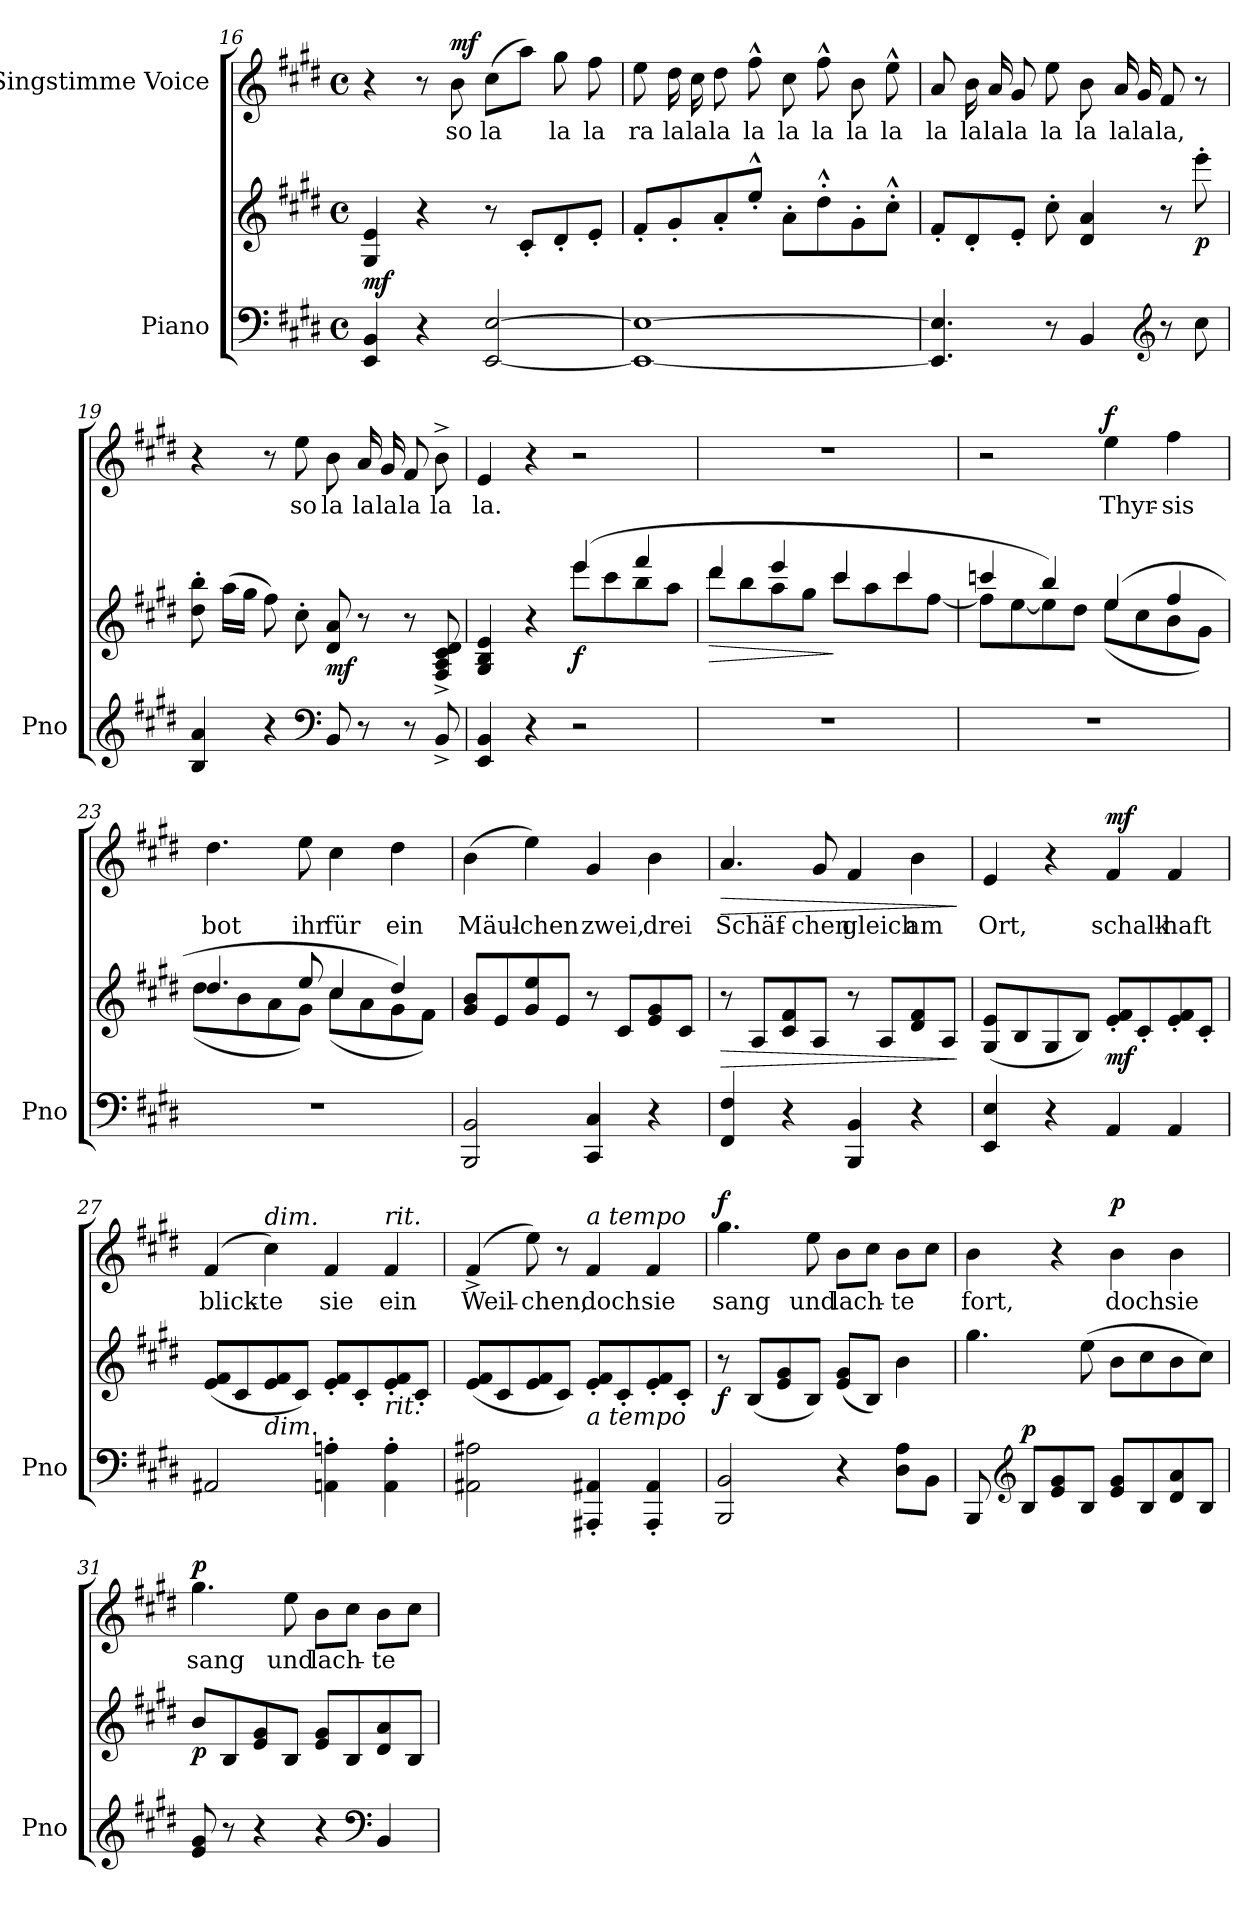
**kern	**kern	**dynam	**kern	**text	**dynam
*part2	*part2	*part2	*part1	*part1	*part1
*staff3	*staff2	*staff2/3	*staff1	*staff1	*staff1
*I"Piano	*	*	*I"Singstimme Voice	*	*
*I'Pno	*	*	*	*	*
!!LO:PB:g=z
*clefF4	*clefG2	*	*clefG2	*	*
*k[f#c#g#d#]	*k[f#c#g#d#]	*	*k[f#c#g#d#]	*	*
*M4/4	*M4/4	*	*M4/4	*	*
*met(c)	*met(c)	*	*met(c)	*	*
=16	=16	=16	=16	=16	=16
!	!	!LO:DY:b	!	!	!
4EE/ 4BB/	4G#/ 4e/	mf	4r	.	.
4r	4r	.	8r	.	.
!	!	!	!	!LO:LY:b	!LO:DY:a
.	.	.	8b\	so	mf
!	!	!	!	!LO:LY:b	!
[2EE/ [2E/	8r	.	(8cc#\L	la	.
.	8c#'/L	.	8aa\J)	.	.
!	!	!	!	!LO:LY:b	!
.	8d#'/	.	8gg#\	la	.
!	!	!	!	!LO:LY:b	!
.	8e'/J	.	8ff#\	la	.
=17	=17	=17	=17	=17	=17
!	!	!	!	!LO:LY:b	!
1EE_ 1E_	8f#'/L	.	8ee\	ra	.
!	!	!	!	!LO:LY:b	!
.	8g#'/	.	16dd#\	la	.
!	!	!	!	!LO:LY:b	!
.	.	.	16cc#\	la	.
!	!	!	!	!LO:LY:b	!
.	8a'/	.	8dd#\	la	.
!	!	!	!	!LO:LY:b	!
.	8ee'^^/J	.	8ff#^^\	la	.
!	!	!	!	!LO:LY:b	!
.	8a'\L	.	8cc#\	la	.
!	!	!	!	!LO:LY:b	!
.	8dd#'^^\	.	8ff#^^\	la	.
!	!	!	!	!LO:LY:b	!
.	8g#'\	.	8b\	la	.
!	!	!	!	!LO:LY:b	!
.	8cc#'^^\J	.	8ee^^\	la	.
=18	=18	=18	=18	=18	=18
!	!	!	!	!LO:LY:b	!
4.EE/] 4.E/]	8f#'/L	.	8a/	la	.
!	!	!	!	!LO:LY:b	!
.	8d#'/	.	16b\	la	.
!	!	!	!	!LO:LY:b	!
.	.	.	16a/	la	.
!	!	!	!	!LO:LY:b	!
.	8e'/J	.	8g#/	la	.
!	!	!	!	!LO:LY:b	!
8r	8cc#'\	.	8ee\	la	.
!	!	!	!	!LO:LY:b	!
4BB/	4d#/ 4a/	.	8b\	la	.
!	!	!	!	!LO:LY:b	!
.	.	.	16a/	la	.
!	!	!	!	!LO:LY:b	!
.	.	.	16g#/	la	.
*clefG2	*	*	*	*	*
!	!	!	!	!LO:LY:b	!
8r	8r	.	8f#/	la,	.
!	!	!LO:DY:b	!	!	!
8cc#\	8eee'\	p	8r	.	.
!!LO:LB:g=z
=19	=19	=19	=19	=19	=19
4B/ 4a/	8dd#\' 8bb\'	.	4r	.	.
.	(16aa\LL	.	.	.	.
.	16gg#\JJ	.	.	.	.
4r	8ff#\)	.	8r	.	.
!	!	!	!	!LO:LY:b	!
.	8cc#'\	.	8ee\	so	.
*clefF4	*	*	*	*	*
!	!	!LO:DY:b	!	!LO:LY:b	!
8BB/	8d#/ 8a/	mf	8b\	la	.
!	!	!	!	!LO:LY:b	!
8r	8r	.	16a/	la	.
!	!	!	!	!LO:LY:b	!
.	.	.	16g#/	la	.
!	!	!	!	!LO:LY:b	!
8r	8r	.	8f#/	la	.
!	!	!	!	!LO:LY:b	!
8BB^/	8F#/^> 8A/^> 8c#/^> 8d#/^>	.	8b^\	la	.
=20	=20	=20	=20	=20	=20
*	*^	*	*	*	*
!	!	!	!	!	!LO:LY:b	!
4EE/ 4BB/	4G#/ 4B/ 4e/	2ryy	.	4e/	la.	.
4r	4r	.	.	4r	.	.
!	!	!	!LO:DY:b	!	!	!
2r	(4eee/	8eee\L	f	2r	.	.
.	.	8ccc#\	.	.	.	.
.	4fff#/	8bb\	.	.	.	.
.	.	8aa\J	.	.	.	.
=21	=21	=21	=21	=21	=21	=21
!	!	!	!LO:HP:b	!	!	!
1r	4ddd#/	8ddd#\L	>	1r	.	.
.	.	8bb\	.	.	.	.
.	4eee/	8aa\	.	.	.	.
.	.	8gg#\J	.	.	.	.
.	4ccc#/	8ccc#\L	]	.	.	.
.	.	8aa\	.	.	.	.
.	4ccc#/	8ccc#\	.	.	.	.
.	.	[8ff#\J	.	.	.	.
!!LO:LB:g=z
=22	=22	=22	=22	=22	=22	=22
1r	4cccn/	8ff#\L]	.	2r	.	.
.	.	[8ee\	.	.	.	.
.	4bb/)	8ee\]	.	.	.	.
.	.	8dd#\J	.	.	.	.
!	!	!	!	!	!LO:LY:b	!LO:DY:a
.	(4ee/	(8ee\L	.	4ee\	Thyr-	f
.	.	8cc#\	.	.	.	.
!	!	!	!	!	!LO:LY:b	!
.	4ff#/	8b\	.	4ff#\	-sis	.
.	.	8g#\J)	.	.	.	.
=23	=23	=23	=23	=23	=23	=23
!	!LO:N:head=solid	!LO:N:head=solid	!	!	!LO:LY:b	!
1r	4.dd#/	(8dd#\L	.	4.dd#\	bot	.
.	.	8b\	.	.	.	.
.	.	8a\	.	.	.	.
!	!	!	!	!	!LO:LY:b	!
.	8ee/	8g#\J)	.	8ee\	ihr	.
!	!	!	!	!	!LO:LY:b	!
.	4cc#/	(8cc#\L	.	4cc#\	für	.
.	.	8a\	.	.	.	.
!	!	!	!	!	!LO:LY:b	!
.	4dd#/)	8g#\	.	4dd#\	ein	.
.	.	8f#\J)	.	.	.	.
!!LO:LB:g=z
=24	=24	=24	=24	=24	=24	=24
!	!	!	!	!	!LO:LY:b	!
*	*v	*v	*	*	*	*
2BBB/ 2BB/	8g#/ 8b/L	.	(4b\	Mäul-	.
.	8e/	.	.	.	.
!	!	!	!	!LO:LY:b	!
.	8g#/ 8ee/	.	4ee\)	-chen	.
.	8e/J	.	.	.	.
!	!	!	!	!LO:LY:b	!
4CC#/ 4C#/	8r	.	4g#/	zwei,	.
.	8c#/L	.	.	.	.
!	!	!	!	!LO:LY:b	!
4r	8e/ 8g#/	.	4b\	drei	.
.	8c#/J	.	.	.	.
=25	=25	=25	=25	=25	=25
!	!	!LO:HP:b	!	!LO:LY:b	!LO:HP:b
4FF#/ 4F#/	8r	>	4.a/	Schäf-	>
.	8A/L	.	.	.	.
4r	8c#/ 8f#/	.	.	.	.
!	!	!	!	!LO:LY:b	!
.	8A/J	.	8g#/	-chen	.
!	!	!	!	!LO:LY:b	!
4BBB/ 4BB/	8r	.	4f#/	gleich	.
.	8A/L	.	.	.	.
!	!	!	!	!LO:LY:b	!
4r	8d#/ 8f#/	.	4b\	am	.
.	8A/J	.	.	.	.
.	.	]	.	.	]
=26	=26	=26	=26	=26	=26
!	!	!	!	!LO:LY:b	!
4EE/ 4E/	(8G#/ 8e/L	.	4e/	Ort,	.
.	8B/	.	.	.	.
4r	8G#/	.	4r	.	.
.	8B/J)	.	.	.	.
!	!	!LO:DY:b	!	!LO:LY:b	!LO:DY:a
4AA/	8e/' 8f#/'L	mf	4f#/	schalk-	mf
.	8c#'/	.	.	.	.
!	!	!	!	!LO:LY:b	!
4AA/	8e/' 8f#/'	.	4f#/	-haft	.
.	8c#'/J	.	.	.	.
!!LO:PB:g=z
=27	=27	=27	=27	=27	=27
!	!	!	!	!LO:LY:b	!
2AA#X/	(8e/ 8f#/L	.	(4f#/	blick-	.
.	8c#/	.	.	.	.
!	!	!	!LO:TX:a:i:t=dim.	!	!
!	!LO:TX:b:i:t=dim.	!	!	!	!
!	!	!	!	!LO:LY:b	!
.	8e/ 8f#/	.	4cc#\)	-te	.
.	8c#/J)	.	.	.	.
!	!	!	!	!LO:LY:b	!
4AAn\' 4An\'	8e/' 8f#/'L	.	4f#/	sie	.
.	8c#'/	.	.	.	.
!	!	!	!LO:TX:a:i:t=rit.	!	!
!	!LO:TX:b:i:t=rit.	!	!	!	!
!	!	!	!	!LO:LY:b	!
4AA\' 4A\'	8e/' 8f#/'	.	4f#/	ein	.
.	8c#'/J	.	.	.	.
!!LO:LB:g=z
=28	=28	=28	=28	=28	=28
!	!	!	!	!LO:LY:b	!
2AA#X\ 2A#X\	(8e/ 8f#/L	.	(4f#^>/	Weil-	.
.	8c#/	.	.	.	.
!	!	!	!	!LO:LY:b	!
.	8e/ 8f#/	.	8ee\)	-chen,	.
.	8c#/J)	.	8r	.	.
!	!	!	!LO:TX:a:i:t=a tempo	!	!
!	!LO:TX:b:i:t=a tempo	!	!	!	!
!	!	!	!	!LO:LY:b	!
4AAA#X/' 4AA#X/'	8e/' 8f#/'L	.	4f#/	doch	.
.	8c#'/	.	.	.	.
!	!	!	!	!LO:LY:b	!
4AAA#/' 4AA#/'	8e/' 8f#/'	.	4f#/	sie	.
.	8c#'/J	.	.	.	.
=29	=29	=29	=29	=29	=29
!	!	!LO:DY:b	!	!LO:LY:b	!LO:DY:a
2BBB/ 2BB/	8r	f	4.gg#\	sang	f
.	(8B/L	.	.	.	.
.	8e/ 8g#/	.	.	.	.
!	!	!	!	!LO:LY:b	!
.	8B/J)	.	8ee\	und	.
!	!	!	!	!LO:LY:b	!
4r	(8e/ 8g#/L	.	8b\L	lach-	.
.	8B/J)	.	8cc#\J	.	.
!	!	!	!	!LO:LY:b	!
8D#\ 8A\L	4b\	.	8b\L	-te	.
8BB\J	.	.	8cc#\J	.	.
=30	=30	=30	=30	=30	=30
!	!	!	!	!LO:LY:b	!
8BBB/	4.gg#\	.	4b\	fort,	.
*clefG2	*	*	*	*	*
!	!	!LO:DY:a=2	!	!	!
8B/L	.	p	.	.	.
8e/ 8g#/	.	.	4r	.	.
8B/J	(8ee\	.	.	.	.
!	!	!	!	!LO:LY:b	!LO:DY:a
8e/ 8g#/L	8b\L	.	4b\	doch	p
8B/	8cc#\	.	.	.	.
!	!	!	!	!LO:LY:b	!
8d#/ 8a/	8b\	.	4b\	sie	.
8B/J	8cc#\J)	.	.	.	.
!!LO:LB:g=z
=31	=31	=31	=31	=31	=31
!	!	!LO:DY:b	!	!LO:LY:b	!LO:DY:a
8e/ 8g#/	8b/L	p	4.gg#\	sang	p
8r	8B/	.	.	.	.
4r	8e/ 8g#/	.	.	.	.
!	!	!	!	!LO:LY:b	!
.	8B/J	.	8ee\	und	.
!	!	!	!	!LO:LY:b	!
4r	8e/ 8g#/L	.	8b\L	lach-	.
.	8B/	.	8cc#\J	.	.
*clefF4	*	*	*	*	*
!	!	!	!	!LO:LY:b	!
4BB/	8d#/ 8a/	.	8b\L	-te	.
.	8B/J	.	8cc#\J	.	.
=	=	=	=	=	=
*-	*-	*-	*-	*-	*-
